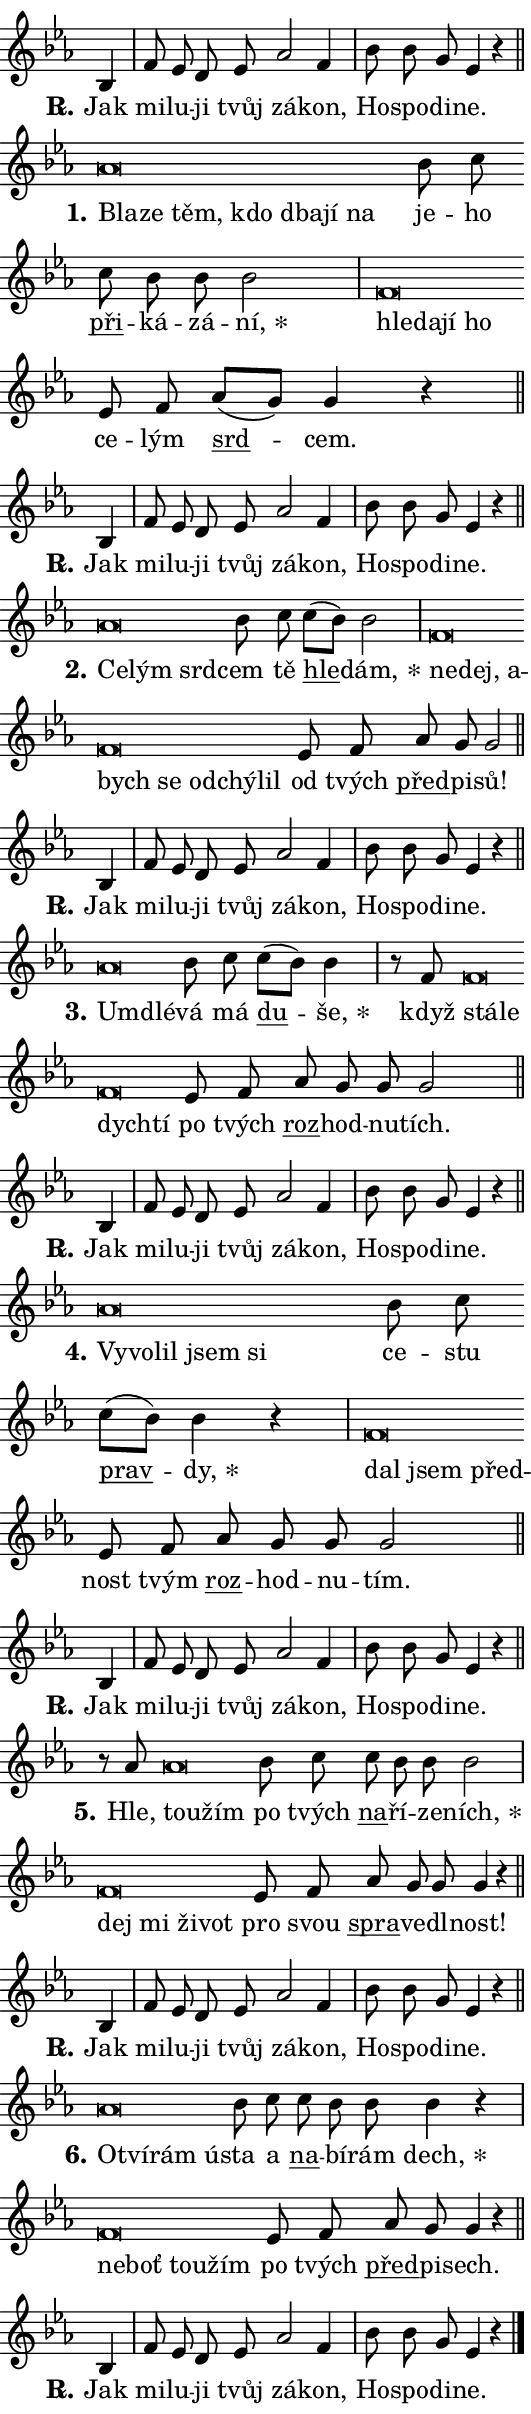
\version "2.24.0"
\header { tagline = "" }
\paper {
  indent = 0\cm
  top-margin = 0\cm
  right-margin = 0.13\cm % to fit lyric hyphens
  bottom-margin = 0\cm
  left-margin = 0\cm
  paper-width = 9\cm
  page-breaking = #ly:one-page-breaking
  system-system-spacing.basic-distance = #11
  score-system-spacing.basic-distance = #11
  ragged-last = ##f
}


%% Author: Thomas Morley
%% https://lists.gnu.org/archive/html/lilypond-user/2020-05/msg00002.html
#(define (line-position grob)
"Returns position of @var[grob} in current system:
   @code{'start}, if at first time-step
   @code{'end}, if at last time-step
   @code{'middle} otherwise
"
  (let* ((col (ly:item-get-column grob))
         (ln (ly:grob-object col 'left-neighbor))
         (rn (ly:grob-object col 'right-neighbor))
         (col-to-check-left (if (ly:grob? ln) ln col))
         (col-to-check-right (if (ly:grob? rn) rn col))
         (break-dir-left
           (and
             (ly:grob-property col-to-check-left 'non-musical #f)
             (ly:item-break-dir col-to-check-left)))
         (break-dir-right
           (and
             (ly:grob-property col-to-check-right 'non-musical #f)
             (ly:item-break-dir col-to-check-right))))
        (cond ((eqv? 1 break-dir-left) 'start)
              ((eqv? -1 break-dir-right) 'end)
              (else 'middle))))

#(define (tranparent-at-line-position vctor)
  (lambda (grob)
  "Relying on @code{line-position} select the relevant enry from @var{vctor}.
Used to determine transparency,"
    (case (line-position grob)
      ((end) (not (vector-ref vctor 0)))
      ((middle) (not (vector-ref vctor 1)))
      ((start) (not (vector-ref vctor 2))))))

noteHeadBreakVisibility =
#(define-music-function (break-visibility)(vector?)
"Makes @code{NoteHead}s transparent relying on @var{break-visibility}"
#{
  \override NoteHead.transparent =
    #(tranparent-at-line-position break-visibility)
#})

#(define delete-ledgers-for-transparent-note-heads
  (lambda (grob)
    "Reads whether a @code{NoteHead} is transparent.
If so this @code{NoteHead} is removed from @code{'note-heads} from
@var{grob}, which is supposed to be @code{LedgerLineSpanner}.
As a result ledgers are not printed for this @code{NoteHead}"
    (let* ((nhds-array (ly:grob-object grob 'note-heads))
           (nhds-list
             (if (ly:grob-array? nhds-array)
                 (ly:grob-array->list nhds-array)
                 '()))
           ;; Relies on the transparent-property being done before
           ;; Staff.LedgerLineSpanner.after-line-breaking is executed.
           ;; This is fragile ...
           (to-keep
             (remove
               (lambda (nhd)
                 (ly:grob-property nhd 'transparent #f))
               nhds-list)))
      ;; TODO find a better method to iterate over grob-arrays, similiar
      ;; to filter/remove etc for lists
      ;; For now rebuilt from scratch
      (set! (ly:grob-object grob 'note-heads)  '())
      (for-each
        (lambda (nhd)
          (ly:pointer-group-interface::add-grob grob 'note-heads nhd))
        to-keep))))

squashNotes = {
  \override NoteHead.X-extent = #'(-0.2 . 0.2)
  \override NoteHead.Y-extent = #'(-0.75 . 0)
  \override NoteHead.stencil =
    #(lambda (grob)
       (let ((pos (ly:grob-property grob 'staff-position)))
         (begin
           (if (< pos -7) (display "ERROR: Lower brevis then expected\n") (display ""))
           (if (<= pos -6) ly:text-interface::print ly:note-head::print))))
}
unSquashNotes = {
  \revert NoteHead.X-extent
  \revert NoteHead.Y-extent
  \revert NoteHead.stencil
}

hideNotes = \noteHeadBreakVisibility #begin-of-line-visible
unHideNotes = \noteHeadBreakVisibility #all-visible

% work-around for resetting accidentals
% https://lilypond.org/doc/v2.23/Documentation/notation/displaying-rhythms#unmetered-music
cadenzaMeasure = {
  \cadenzaOff
  \partial 1024 s1024
  \cadenzaOn
}

#(define-markup-command (accent layout props text) (markup?)
  "Underline accented syllable"
  (interpret-markup layout props
    #{\markup \override #'(offset . 4.3) \underline { #text }#}))

responsum = \markup \concat {
  "R" \hspace #-1.05 \path #0.1 #'((moveto 0 0.07) (lineto 0.9 0.8)) \hspace #0.05 "."
}

spaceSize = #0.6828661417322834 % exact space size for TeX Gyre Schola

\layout {
  \context {
    \Staff
    \remove "Time_signature_engraver"
    \override LedgerLineSpanner.after-line-breaking = #delete-ledgers-for-transparent-note-heads
  }
  \context {
    \Lyrics {
      \override LyricSpace.minimum-distance = \spaceSize
      \override LyricText.font-name = #"TeX Gyre Schola"
      \override LyricText.font-size = 1
      \override StanzaNumber.font-name = #"TeX Gyre Schola Bold"
      \override StanzaNumber.font-size = 1
    }
  }
  \context {
    \Score 
    \override NoteHead.text =
      #(lambda (grob) 
        (let ((pos (ly:grob-property grob 'staff-position)))
          #{\markup {
            \combine
              \halign #-0.55 \raise #(if (= pos -6) 0 0.5) \override #'(thickness . 2) \draw-line #'(3.2 . 0)
              \musicglyph "noteheads.sM1"
          }#}))
  }
}

% magnetic-lyrics.ily
%
%   written by
%     Jean Abou Samra <jean@abou-samra.fr>
%     Werner Lemberg <wl@gnu.org>
%
%   adapted by
%     Jiri Hon <jiri.hon@gmail.com>
%
% Version 2022-Apr-15

% https://www.mail-archive.com/lilypond-user@gnu.org/msg149350.html

#(define (Left_hyphen_pointer_engraver context)
   "Collect syllable-hyphen-syllable occurrences in lyrics and store
them in properties.  This engraver only looks to the left.  For
example, if the lyrics input is @code{foo -- bar}, it does the
following.

@itemize @bullet
@item
Set the @code{text} property of the @code{LyricHyphen} grob between
@q{foo} and @q{bar} to @code{foo}.

@item
Set the @code{left-hyphen} property of the @code{LyricText} grob with
text @q{foo} to the @code{LyricHyphen} grob between @q{foo} and
@q{bar}.
@end itemize

Use this auxiliary engraver in combination with the
@code{lyric-@/text::@/apply-@/magnetic-@/offset!} hook."
   (let ((hyphen #f)
         (text #f))
     (make-engraver
      (acknowledgers
       ((lyric-syllable-interface engraver grob source-engraver)
        (set! text grob)))
      (end-acknowledgers
       ((lyric-hyphen-interface engraver grob source-engraver)
        ;(when (not (grob::has-interface grob 'lyric-space-interface))
          (set! hyphen grob)));)
      ((stop-translation-timestep engraver)
       (when (and text hyphen)
         (ly:grob-set-object! text 'left-hyphen hyphen))
       (set! text #f)
       (set! hyphen #f)))))

#(define (lyric-text::apply-magnetic-offset! grob)
   "If the space between two syllables is less than the value in
property @code{LyricText@/.details@/.squash-threshold}, move the right
syllable to the left so that it gets concatenated with the left
syllable.

Use this function as a hook for
@code{LyricText@/.after-@/line-@/breaking} if the
@code{Left_@/hyphen_@/pointer_@/engraver} is active."
   (let ((hyphen (ly:grob-object grob 'left-hyphen #f)))
     (when hyphen
       (let ((left-text (ly:spanner-bound hyphen LEFT)))
         (when (grob::has-interface left-text 'lyric-syllable-interface)
           (let* ((common (ly:grob-common-refpoint grob left-text X))
                  (this-x-ext (ly:grob-extent grob common X))
                  (left-x-ext
                   (begin
                     ;; Trigger magnetism for left-text.
                     (ly:grob-property left-text 'after-line-breaking)
                     (ly:grob-extent left-text common X)))
                  ;; `delta` is the gap width between two syllables.
                  (delta (- (interval-start this-x-ext)
                            (interval-end left-x-ext)))
                  (details (ly:grob-property grob 'details))
                  (threshold (assoc-get 'squash-threshold details 0.2)))
             (when (< delta threshold)
               (let* (;; We have to manipulate the input text so that
                      ;; ligatures crossing syllable boundaries are not
                      ;; disabled.  For languages based on the Latin
                      ;; script this is essentially a beautification.
                      ;; However, for non-Western scripts it can be a
                      ;; necessity.
                      (lt (ly:grob-property left-text 'text))
                      (rt (ly:grob-property grob 'text))
                      (is-space (grob::has-interface hyphen 'lyric-space-interface))
                      (space (if is-space " " ""))
                      (extra-delta (if is-space spaceSize 0))
                      ;; Append new syllable.
                      (ltrt-space (if (and (string? lt) (string? rt))
                                (string-append lt space rt)
                                (make-concat-markup (list lt space rt))))
                      ;; Right-align `ltrt` to the right side.
                      (ltrt-space-markup (grob-interpret-markup
                               grob
                               (make-translate-markup
                                (cons (interval-length this-x-ext) 0)
                                (make-right-align-markup ltrt-space)))))
                 (begin
                   ;; Don't print `left-text`.
                   (ly:grob-set-property! left-text 'stencil #f)
                   ;; Set text and stencil (which holds all collected
                   ;; syllables so far) and shift it to the left.
                   (ly:grob-set-property! grob 'text ltrt-space)
                   (ly:grob-set-property! grob 'stencil ltrt-space-markup)
                   (ly:grob-translate-axis! grob (- (- delta extra-delta)) X))))))))))


#(define (lyric-hyphen::displace-bounds-first grob)
   ;; Make very sure this callback isn't triggered too early.
   (let ((left (ly:spanner-bound grob LEFT))
         (right (ly:spanner-bound grob RIGHT)))
     (ly:grob-property left 'after-line-breaking)
     (ly:grob-property right 'after-line-breaking)
     (ly:lyric-hyphen::print grob)))

squashThreshold = #0.4

\layout {
  \context {
    \Lyrics
    \consists #Left_hyphen_pointer_engraver
    \override LyricText.after-line-breaking =
      #lyric-text::apply-magnetic-offset!
    \override LyricHyphen.stencil = #lyric-hyphen::displace-bounds-first
    \override LyricText.details.squash-threshold = \squashThreshold
    \override LyricHyphen.minimum-distance = 0
    \override LyricHyphen.minimum-length = \squashThreshold
  }
}

squashText = \override LyricText.details.squash-threshold = 9999
unSquashText = \override LyricText.details.squash-threshold = \squashThreshold

leftText = \override LyricText.self-alignment-X = #LEFT
unLeftText = \revert LyricText.self-alignment-X

starOffset = #(lambda (grob) 
                (let ((x_offset (ly:self-alignment-interface::aligned-on-x-parent grob)))
                  (if (= x_offset 0) 0 (+ x_offset 1.2))))

star = #(define-music-function (syllable)(string?)
"Append star separator at the end of a syllable"
#{
  \once \override LyricText.X-offset = #starOffset
  \lyricmode { \markup {
    #syllable
    \override #'((font-name . "TeX Gyre Schola Bold")) \hspace #0.2 \lower #0.65 \larger "*"
  } }
#})

starAccent = #(define-music-function (syllable)(string?)
"Append star separator at the end of a syllable and make accent"
#{
  \once \override LyricText.X-offset = #starOffset
  \lyricmode { \markup {
    \accent #syllable
    \override #'((font-name . "TeX Gyre Schola Bold")) \hspace #0.2 \lower #0.65 \larger "*"
  } }
#})

breath = #(define-music-function (syllable)(string?)
"Append breathing indicator at the end of a syllable"
#{
  \lyricmode { \markup { #syllable "+" } }
#})

optionalBreath = #(define-music-function (syllable)(string?)
"Append optional breathing indicator at the end of a syllable"
#{
  \lyricmode { \markup { #syllable "(+)" } }
#})


\score {
    <<
        \new Voice = "melody" { \cadenzaOn \key es \major \relative { bes4 \cadenzaMeasure \bar "|" f'8 es d es \bar "" as2 f4 \cadenzaMeasure \bar "|" bes8 bes g es4 r \cadenzaMeasure \bar "||" \break } }
        \new Lyrics \lyricsto "melody" { \lyricmode { \set stanza = \responsum
Jak mi -- lu -- ji tvůj zá -- kon, Ho -- spo -- di -- ne. } }
    >>
    \layout {}
}

\score {
    <<
        \new Voice = "melody" { \cadenzaOn \key es \major \relative { \squashNotes as'\breve*1/16 \hideNotes \breve*1/16 \bar "" \breve*1/16 \bar "" \breve*1/16 \bar "" \breve*1/16 \bar "" \breve*1/16 \breve*1/16 \bar "" \unHideNotes \unSquashNotes bes8 c \bar "" c bes bes bes2 \cadenzaMeasure \bar "|" \squashNotes f\breve*1/16 \hideNotes \breve*1/16 \bar "" \breve*1/16 \breve*1/16 \bar "" \unHideNotes \unSquashNotes es8 f \bar "" as[( g)] g4 r \cadenzaMeasure \bar "||" \break } }
        \new Lyrics \lyricsto "melody" { \lyricmode { \set stanza = "1."
\leftText Bla -- \squashText ze těm, kdo dba -- jí na \unLeftText \unSquashText je -- ho \markup \accent při -- ká -- zá -- \star ní, \leftText hle -- \squashText da -- jí ho \unLeftText \unSquashText ce -- lým \markup \accent srd -- cem. } }
    >>
    \layout {}
}

\score {
    <<
        \new Voice = "melody" { \cadenzaOn \key es \major \relative { bes4 \cadenzaMeasure \bar "|" f'8 es d es \bar "" as2 f4 \cadenzaMeasure \bar "|" bes8 bes g es4 r \cadenzaMeasure \bar "||" \break } }
        \new Lyrics \lyricsto "melody" { \lyricmode { \set stanza = \responsum
Jak mi -- lu -- ji tvůj zá -- kon, Ho -- spo -- di -- ne. } }
    >>
    \layout {}
}

\score {
    <<
        \new Voice = "melody" { \cadenzaOn \key es \major \relative { \squashNotes as'\breve*1/16 \hideNotes \breve*1/16 \breve*1/16 \bar "" \unHideNotes \unSquashNotes bes8 c \bar "" c[( bes)] bes2 \cadenzaMeasure \bar "|" \squashNotes f\breve*1/16 \hideNotes \breve*1/16 \bar "" \breve*1/16 \bar "" \breve*1/16 \bar "" \breve*1/16 \bar "" \breve*1/16 \bar "" \breve*1/16 \breve*1/16 \bar "" \unHideNotes \unSquashNotes es8 f \bar "" as g g2 \cadenzaMeasure \bar "||" \break } }
        \new Lyrics \lyricsto "melody" { \lyricmode { \set stanza = "2."
\leftText Ce -- \squashText lým srd -- \unLeftText \unSquashText cem tě \markup \accent hle -- \star dám, \leftText ne -- \squashText dej, a -- bych se od -- chý -- lil \unLeftText \unSquashText od tvých \markup \accent před -- pi -- sů! } }
    >>
    \layout {}
}

\score {
    <<
        \new Voice = "melody" { \cadenzaOn \key es \major \relative { bes4 \cadenzaMeasure \bar "|" f'8 es d es \bar "" as2 f4 \cadenzaMeasure \bar "|" bes8 bes g es4 r \cadenzaMeasure \bar "||" \break } }
        \new Lyrics \lyricsto "melody" { \lyricmode { \set stanza = \responsum
Jak mi -- lu -- ji tvůj zá -- kon, Ho -- spo -- di -- ne. } }
    >>
    \layout {}
}

\score {
    <<
        \new Voice = "melody" { \cadenzaOn \key es \major \relative { \squashNotes as'\breve*1/16 \hideNotes \breve*1/16 \bar "" \unHideNotes \unSquashNotes bes8 c \bar "" c[( bes)] bes4 \cadenzaMeasure \bar "|" r8 f8 \squashNotes f\breve*1/16 \hideNotes \breve*1/16 \bar "" \breve*1/16 \breve*1/16 \bar "" \unHideNotes \unSquashNotes es8 f \bar "" as g g g2 \cadenzaMeasure \bar "||" \break } }
        \new Lyrics \lyricsto "melody" { \lyricmode { \set stanza = "3."
\leftText Um -- \squashText dlé -- \unLeftText \unSquashText vá má \markup \accent du -- \star še, když \leftText stá -- \squashText le dych -- tí \unLeftText \unSquashText po tvých \markup \accent roz -- hod -- nu -- tích. } }
    >>
    \layout {}
}

\score {
    <<
        \new Voice = "melody" { \cadenzaOn \key es \major \relative { bes4 \cadenzaMeasure \bar "|" f'8 es d es \bar "" as2 f4 \cadenzaMeasure \bar "|" bes8 bes g es4 r \cadenzaMeasure \bar "||" \break } }
        \new Lyrics \lyricsto "melody" { \lyricmode { \set stanza = \responsum
Jak mi -- lu -- ji tvůj zá -- kon, Ho -- spo -- di -- ne. } }
    >>
    \layout {}
}

\score {
    <<
        \new Voice = "melody" { \cadenzaOn \key es \major \relative { \squashNotes as'\breve*1/16 \hideNotes \breve*1/16 \bar "" \breve*1/16 \bar "" \breve*1/16 \breve*1/16 \bar "" \unHideNotes \unSquashNotes bes8 c \bar "" c[( bes)] bes4 r \cadenzaMeasure \bar "|" \squashNotes f\breve*1/16 \hideNotes \breve*1/16 \breve*1/16 \bar "" \unHideNotes \unSquashNotes es8 f \bar "" as g g g2 \cadenzaMeasure \bar "||" \break } }
        \new Lyrics \lyricsto "melody" { \lyricmode { \set stanza = "4."
\leftText Vy -- \squashText vo -- lil jsem si \unLeftText \unSquashText ce -- stu \markup \accent prav -- \star dy, \leftText dal \squashText jsem před -- \unLeftText \unSquashText nost tvým \markup \accent roz -- hod -- nu -- tím. } }
    >>
    \layout {}
}

\score {
    <<
        \new Voice = "melody" { \cadenzaOn \key es \major \relative { bes4 \cadenzaMeasure \bar "|" f'8 es d es \bar "" as2 f4 \cadenzaMeasure \bar "|" bes8 bes g es4 r \cadenzaMeasure \bar "||" \break } }
        \new Lyrics \lyricsto "melody" { \lyricmode { \set stanza = \responsum
Jak mi -- lu -- ji tvůj zá -- kon, Ho -- spo -- di -- ne. } }
    >>
    \layout {}
}

\score {
    <<
        \new Voice = "melody" { \cadenzaOn \key es \major \relative { r8 as'8 \squashNotes as\breve*1/16 \hideNotes \breve*1/16 \bar "" \unHideNotes \unSquashNotes bes8 c \bar "" c bes bes bes2 \cadenzaMeasure \bar "|" \squashNotes f\breve*1/16 \hideNotes \breve*1/16 \bar "" \breve*1/16 \breve*1/16 \bar "" \unHideNotes \unSquashNotes es8 f \bar "" as g g g4 r \cadenzaMeasure \bar "||" \break } }
        \new Lyrics \lyricsto "melody" { \lyricmode { \set stanza = "5."
Hle, \leftText tou -- \squashText žím \unLeftText \unSquashText po tvých \markup \accent na -- ří -- ze -- \star ních, \leftText dej \squashText mi ži -- vot \unLeftText \unSquashText pro svou \markup \accent spra -- ve -- dl -- nost! } }
    >>
    \layout {}
}

\score {
    <<
        \new Voice = "melody" { \cadenzaOn \key es \major \relative { bes4 \cadenzaMeasure \bar "|" f'8 es d es \bar "" as2 f4 \cadenzaMeasure \bar "|" bes8 bes g es4 r \cadenzaMeasure \bar "||" \break } }
        \new Lyrics \lyricsto "melody" { \lyricmode { \set stanza = \responsum
Jak mi -- lu -- ji tvůj zá -- kon, Ho -- spo -- di -- ne. } }
    >>
    \layout {}
}

\score {
    <<
        \new Voice = "melody" { \cadenzaOn \key es \major \relative { \squashNotes as'\breve*1/16 \hideNotes \breve*1/16 \bar "" \breve*1/16 \breve*1/16 \bar "" \unHideNotes \unSquashNotes bes8 c \bar "" c bes bes bes4 r \cadenzaMeasure \bar "|" \squashNotes f\breve*1/16 \hideNotes \breve*1/16 \bar "" \breve*1/16 \breve*1/16 \bar "" \unHideNotes \unSquashNotes es8 f \bar "" as g g4 r \cadenzaMeasure \bar "||" \break } }
        \new Lyrics \lyricsto "melody" { \lyricmode { \set stanza = "6."
\leftText O -- \squashText tví -- rám ú -- \unLeftText \unSquashText sta a \markup \accent na -- bí -- rám \star dech, \leftText ne -- \squashText boť tou -- žím \unLeftText \unSquashText po tvých \markup \accent před -- pi -- sech. } }
    >>
    \layout {}
}

\score {
    <<
        \new Voice = "melody" { \cadenzaOn \key es \major \relative { bes4 \cadenzaMeasure \bar "|" f'8 es d es \bar "" as2 f4 \cadenzaMeasure \bar "|" bes8 bes g es4 r \cadenzaMeasure \bar "||" \break } \bar "|." }
        \new Lyrics \lyricsto "melody" { \lyricmode { \set stanza = \responsum
Jak mi -- lu -- ji tvůj zá -- kon, Ho -- spo -- di -- ne. } }
    >>
    \layout {}
}
